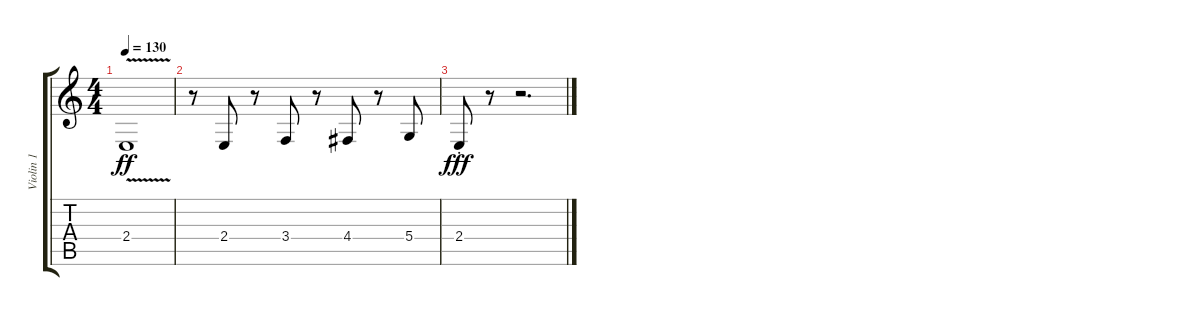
\track ("Violin 1" "Violin 1") {instrument violin}
\staff {score tabs}
\tuning (E4 B3 G3 D3 A2 E2) {hide}
\ts (4 4)
\tempo 130
\clef g2
\ks c
2.4{v}.1{dy ff} |
r.8 2.4.8 r.8 3.4.8 r.8 4.4.8 r.8 5.4.8 |
2.4{st}.8{dy fff} r.8 r.2{d}
